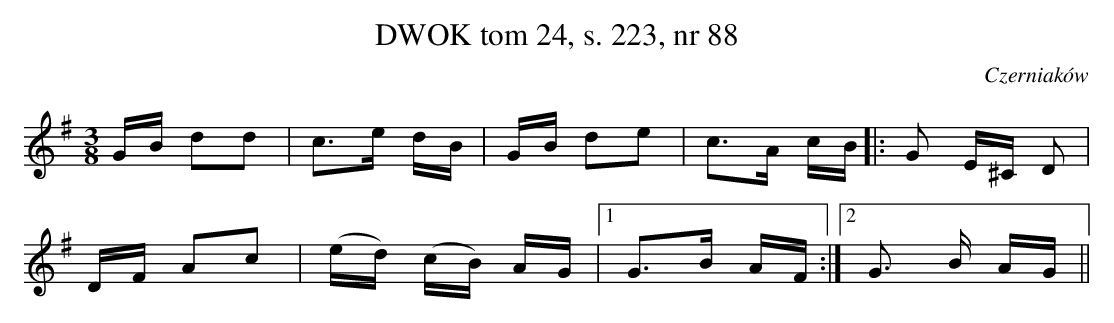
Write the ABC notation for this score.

X:1
T: DWOK tom 24, s. 223, nr 88
O: Czerniaków
L: 1/16
M: 3/8
K: G
GB d2d2 | c3e dB | GB d2e2 | c3A cB |: G2 E^C D2 |
DF A2c2 | (ed) (cB) AG |[1 G3B AF :|[2 G3 B AG ||
